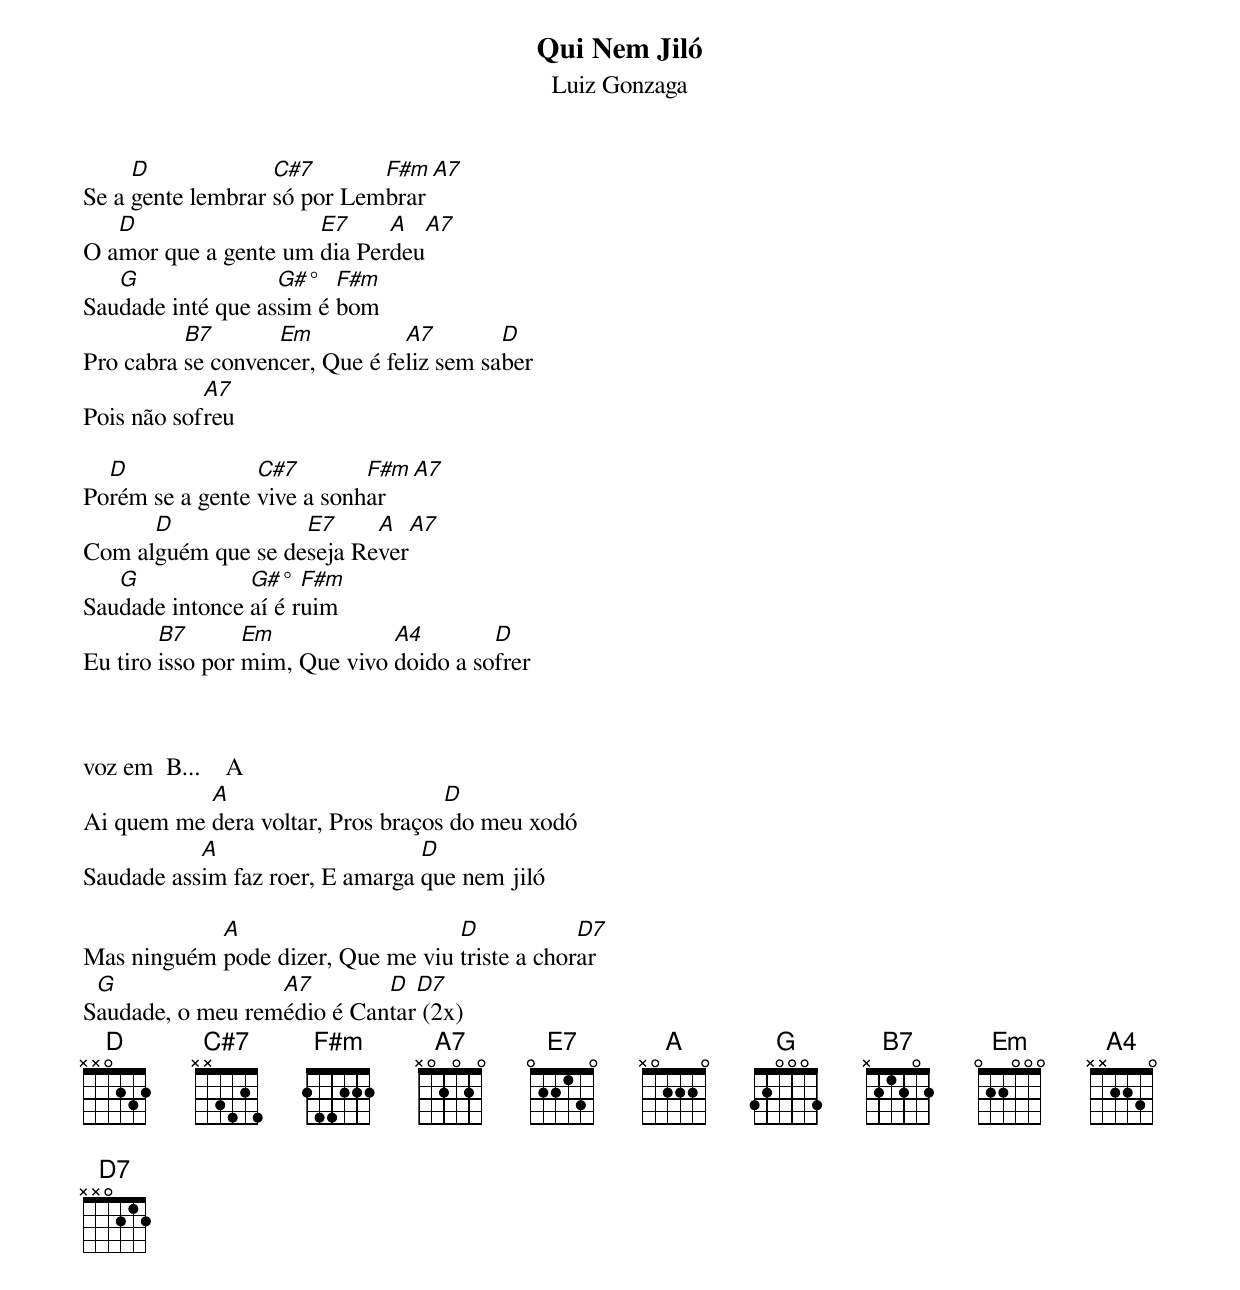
Qui Nem Jiló
Luiz Gonzaga

     D             C#7       F#m  A7
Se a gente lembrar só por Lembrar
   D                  E7     A  A7
O amor que a gente um dia Perdeu
   G               G#°   F#m
Saudade inté que assim é bom
          B7       Em           A7        D
Pro cabra se convencer, Que é feliz sem saber
            A7
Pois não sofreu

  D              C#7        F#m  A7
Porém se a gente vive a sonhar
      D             E7     A  A7
Com alguém que se deseja Rever
   G            G#°   F#m
Saudade intonce aí é ruim
        B7       Em            A4        D
Eu tiro isso por mim, Que vivo doido a sofrer



voz em  B...    A
           A                       D
Ai quem me dera voltar, Pros braços do meu xodó
           A                     D
Saudade assim faz roer, E amarga que nem jiló

            A                      D            D7
Mas ninguém pode dizer, Que me viu triste a chorar
 G                A7        D  D7
Saudade, o meu remédio é Cantar (2x)
